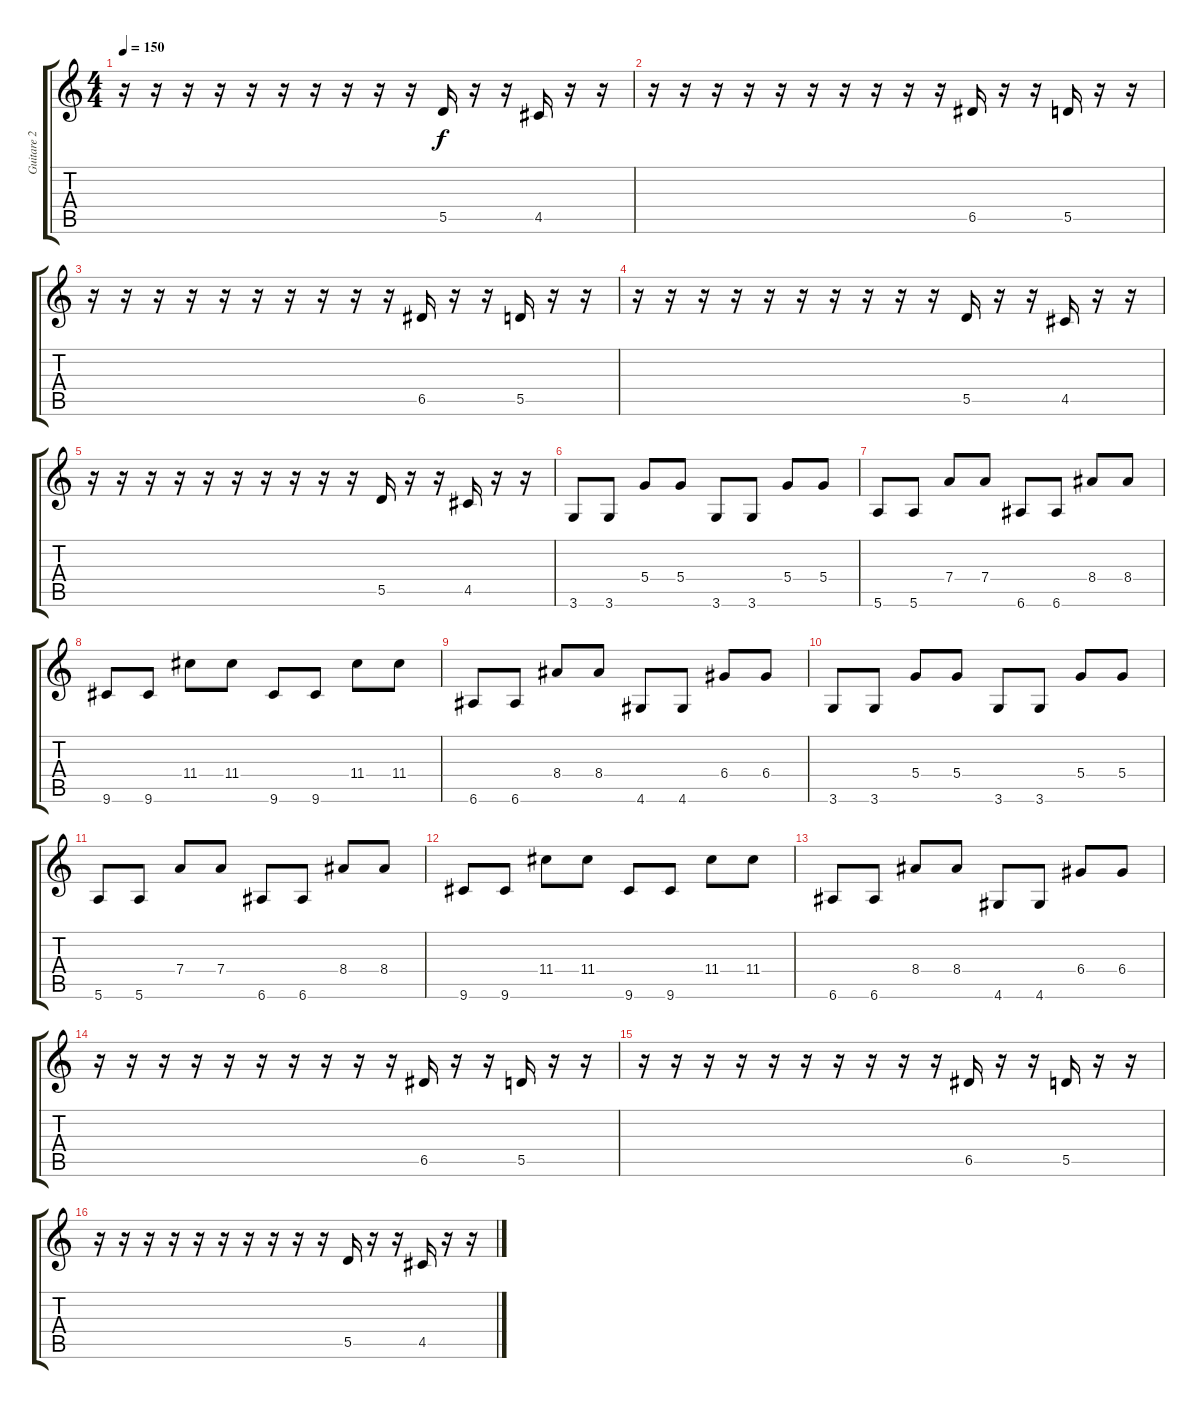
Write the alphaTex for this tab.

\track ("Guitare 2" "Guitare 2") {instrument distortionguitar}
\staff {score tabs}
\tuning (E4 B3 G3 D3 A2 E2) {hide}
\ts (4 4)
\tempo 150
\clef g2
\ks c
r.16{dy f} r.16 r.16 r.16 r.16 r.16 r.16 r.16 r.16 r.16 5.5.16 r.16 r.16 4.5.16 r.16 r.16 |
r.16 r.16 r.16 r.16 r.16 r.16 r.16 r.16 r.16 r.16 6.5.16 r.16 r.16 5.5.16 r.16 r.16 |
r.16 r.16 r.16 r.16 r.16 r.16 r.16 r.16 r.16 r.16 6.5.16 r.16 r.16 5.5.16 r.16 r.16 |
r.16 r.16 r.16 r.16 r.16 r.16 r.16 r.16 r.16 r.16 5.5.16 r.16 r.16 4.5.16 r.16 r.16 |
r.16 r.16 r.16 r.16 r.16 r.16 r.16 r.16 r.16 r.16 5.5.16 r.16 r.16 4.5.16 r.16 r.16 |
3.6.8 3.6.8 5.4.8 5.4.8 3.6.8 3.6.8 5.4.8 5.4.8 |
5.6.8 5.6.8 7.4.8 7.4.8 6.6.8 6.6.8 8.4.8 8.4.8 |
9.6.8 9.6.8 11.4.8 11.4.8 9.6.8 9.6.8 11.4.8 11.4.8 |
6.6.8 6.6.8 8.4.8 8.4.8 4.6.8 4.6.8 6.4.8 6.4.8 |
3.6.8 3.6.8 5.4.8 5.4.8 3.6.8 3.6.8 5.4.8 5.4.8 |
5.6.8 5.6.8 7.4.8 7.4.8 6.6.8 6.6.8 8.4.8 8.4.8 |
9.6.8 9.6.8 11.4.8 11.4.8 9.6.8 9.6.8 11.4.8 11.4.8 |
6.6.8 6.6.8 8.4.8 8.4.8 4.6.8 4.6.8 6.4.8 6.4.8 |
r.16 r.16 r.16 r.16 r.16 r.16 r.16 r.16 r.16 r.16 6.5.16 r.16 r.16 5.5.16 r.16 r.16 |
r.16 r.16 r.16 r.16 r.16 r.16 r.16 r.16 r.16 r.16 6.5.16 r.16 r.16 5.5.16 r.16 r.16 |
r.16 r.16 r.16 r.16 r.16 r.16 r.16 r.16 r.16 r.16 5.5.16 r.16 r.16 4.5.16 r.16 r.16
